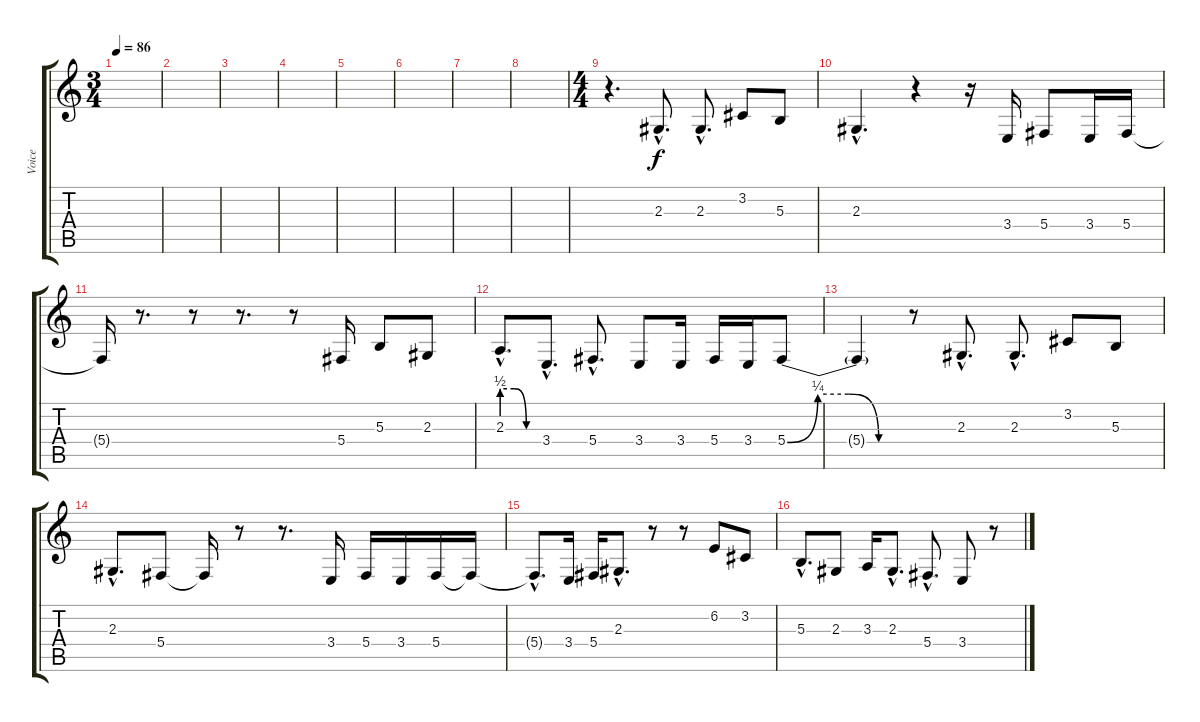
\track ("Voice" "Voice") {instrument clarinet}
\staff {score tabs}
\tuning (Eb4 Bb3 Gb3 Db3 Ab2 Db2) {hide}
\ts (3 4)
\tempo 86
\clef g2
\ks c
|
|
|
|
|
|
|
|
\ts (4 4)
r.4{d} 2.3{hac}.8{d} 2.3{hac}.8{d} 3.2.8 5.3.8 |
2.3{hac}.4{d} r.4 r.16 3.4.16 5.4.8 3.4.16 5.4.16 |
5.4{t}.16 r.8{d} r.8 r.8{d} r.8 5.4.16 5.3.8 2.3.8 |
2.3{be (custom 0 2 20 2 40 0 60 0) hac}.8{d} 3.4{hac}.8{d} 5.4{hac}.8{d} 3.4.8 3.4.16 5.4.16 3.4.16 5.4{be (custom 0 0 15 1 30 1 45 0 60 0)}.8 |
5.4{t}.4 r.8 2.3{hac}.8{d} 2.3{hac}.8{d} 3.2.8 5.3.8 |
2.3{hac}.8{d} 5.4.8 5.4{t}.16 r.8 r.8{d} 3.4.16 5.4.16 3.4.16 5.4.16 5.4{t}.16 |
5.4{hac t}.8{d} 3.4.16 5.4.16 2.3{hac}.8{d} r.8 r.8 6.2.8 3.2.8 |
5.3{hac}.8{d} 2.3.8 3.3.16 2.3{hac}.8{d} 5.4{hac}.8{d} 3.4.8 r.8
